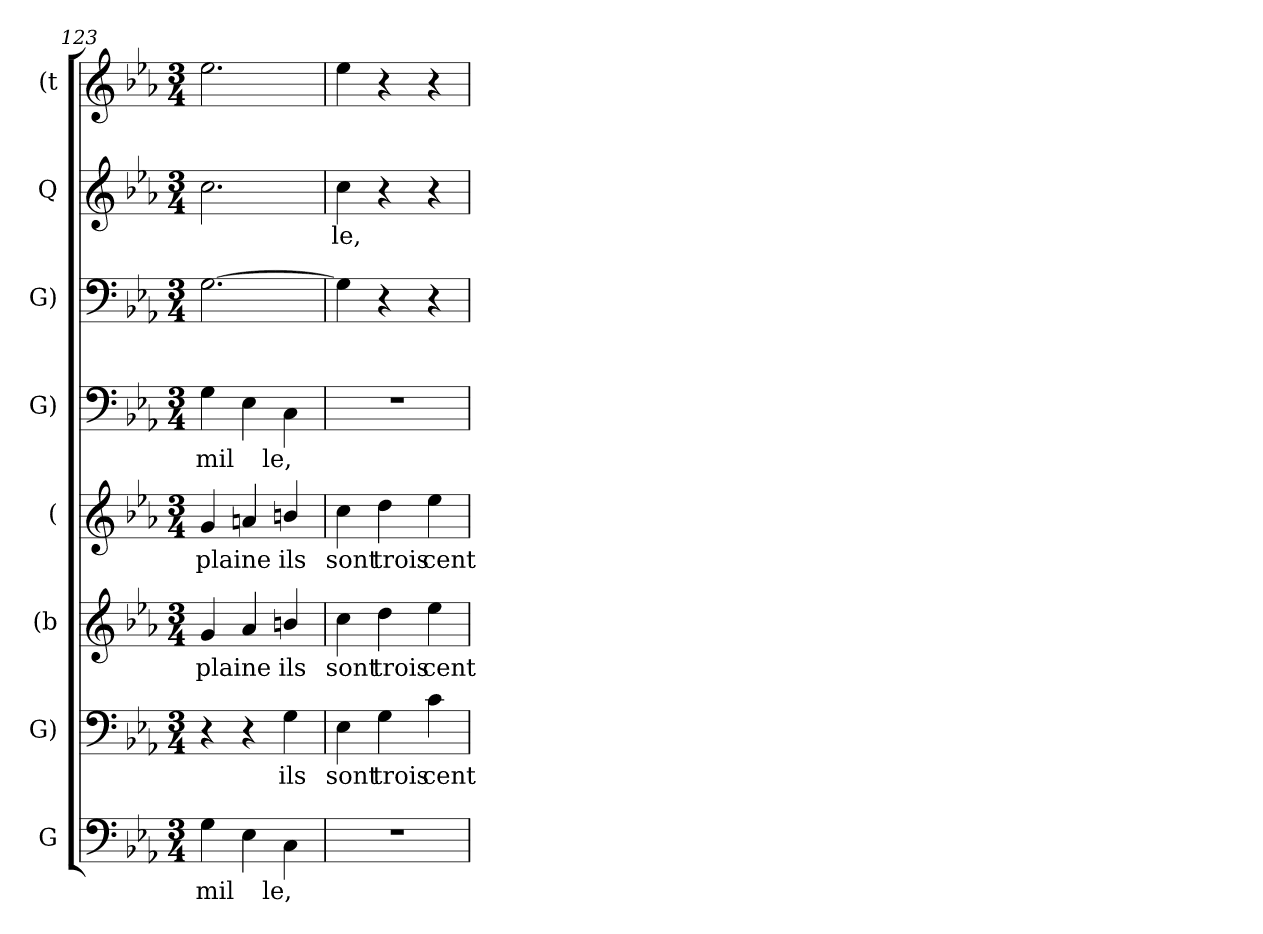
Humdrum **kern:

**kern	**text	**kern	**text	**kern	**text	**kern	**text	**kern	**text	**kern	**kern	**text	**kern
*part8	*part8	*part7	*part7	*part6	*part6	*part5	*part5	*part4	*part4	*part3	*part2	*part2	*part1
*staff8	*staff8	*staff7	*staff7	*staff6	*staff6	*staff5	*staff5	*staff4	*staff4	*staff3	*staff2	*staff2	*staff1
*I"G	*	*I"G)	*	*I"(b	*	*I"(	*	*I"G)	*	*I"G)	*I"Q	*	*I"(t
*clefF4	*	*clefF4	*	*clefG2	*	*clefG2	*	*clefF4	*	*clefF4	*clefG2	*	*clefG2
*k[b-e-a-]	*	*k[b-e-a-]	*	*k[b-e-a-]	*	*k[b-e-a-]	*	*k[b-e-a-]	*	*k[b-e-a-]	*k[b-e-a-]	*	*k[b-e-a-]
*M3/4	*	*M3/4	*	*M3/4	*	*M3/4	*	*M3/4	*	*M3/4	*M3/4	*	*M3/4
=123	=123	=123	=123	=123	=123	=123	=123	=123	=123	=123	=123	=123	=123
4Gi\	mil	4r	.	4gi/	plaine	4gi/	plaine	4Gi\	mil	[2.Gi\	2.cci\	.	2.ee-i\
4E-i\	--	4r	.	4a-i/	.	4ani/	.	4E-i\	--	.	.	.	.
4Ci\	le,	4Gi\	ils	4bni/	ils	4bni/	ils	4Ci\	le,	.	.	.	.
=124	=124	=124	=124	=124	=124	=124	=124	=124	=124	=124	=124	=124	=124
2.r	.	4E-i\	sont	4cci\	sont	4cci\	sont	2.r	.	4Gi\]	4cci\	le,	4ee-i\
.	.	4Gi\	trois	4ddi\	trois	4ddi\	trois	.	.	4r	4r	.	4r
.	.	4ci\	cent	4ee-i\	cent	4ee-i\	cent	.	.	4r	4r	.	4r
=	=	=	=	=	=	=	=	=	=	=	=	=	=
*-	*-	*-	*-	*-	*-	*-	*-	*-	*-	*-	*-	*-	*-
